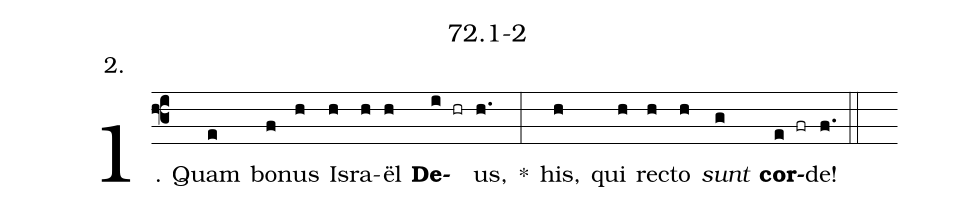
name: 72.1-2;
annotation: 2.;
%%
(f3)1. Quam(e) bo(f)nus(h) Is(h)ra(h)ël(h) <b>De</b>(i hr)us,(h.) *(:) his,(h) qui(h) rec(h)to(h) <i>sunt</i>(g) <b>cor</b>(e fr)de!(f.) (::)


%E(h) u(h) o(h) u(g) a(e) e.(f.) (::)
